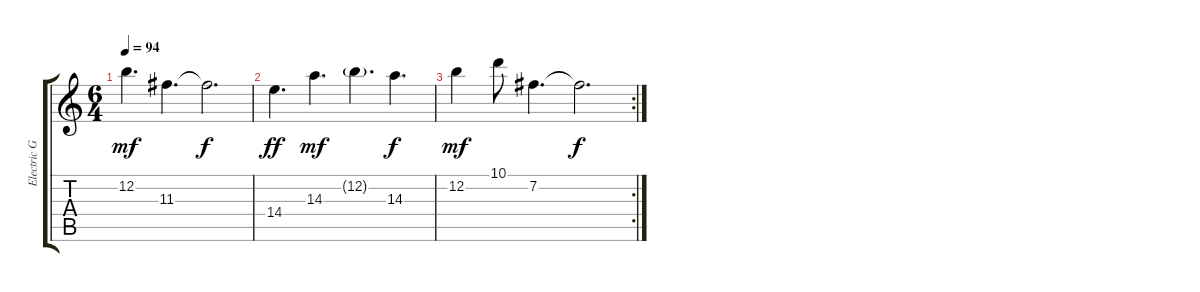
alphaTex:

\track ("Electric Guitar" "Electric G") {instrument overdrivenguitar}
\staff {score tabs}
\tuning (E4 B3 G3 D3 A2 E2) {hide}
\ts (6 4)
\tempo 94
\clef g2
\ks c
12.2.4{d dy mf} 11.3.4{d} 11.3{t}.2{d dy f} |
14.4.4{d dy ff} 14.3.4{d dy mf} 12.2{g}.4{d} 14.3.4{d dy f} |
\rc 2
12.2.4{dy mf} 10.1.8 7.2.4{d} 7.2{t}.2{d dy f}
